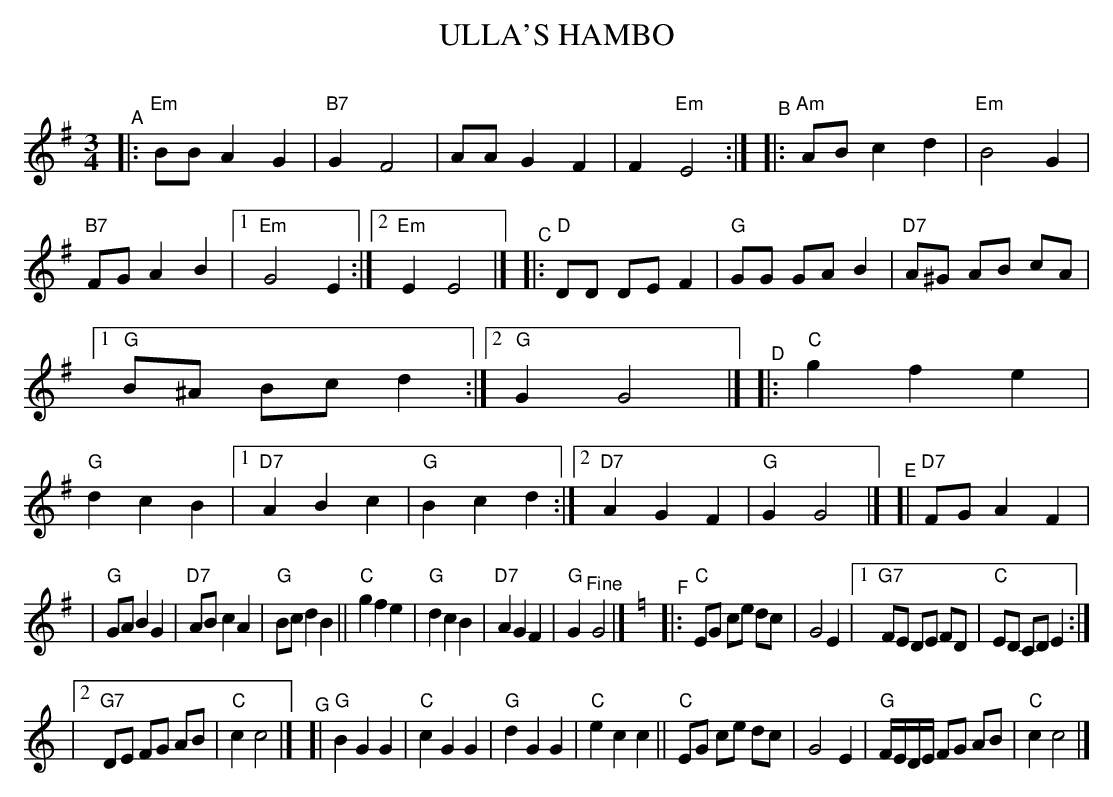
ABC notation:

X:1
T: ULLA'S HAMBO
C: % Viola Turpeinen
M: 3/4
L: 1/8
K: Em
"^A"|:\
"Em"BB A2 G2 | "B7"G2 F4 | AA G2 F2 | F2 "Em"E4 :|\
"^B"|:\
"Am"AB c2 d2 | "Em"B4 G2 | "B7"FG A2 B2 |[1 "Em"G4 E2 :|[2 "Em"E2 E4 |]\
[K:G]"^C"|:\
"D"DD DE F2 | "G"GG GA B2 | "D7"A^G AB cA |[1 "G"B^A Bc d2 :|[2 "G"G2 G4 |]\
"^D"\
|: "C"g2 f2 e2 | "G"d2 c2 B2 |[1 "D7"A2 B2 c2 | "G"B2 c2 d2 :|[2 "D7"A2 G2 F2 | "G"G2 G4 |]\
"^E"[|\
"D7"FG A2 F2 |
| "G"GA B2 G2 |"D7"AB c2 A2 | "G"Bc d2 B2 ||\
 "C"g2 f2 e2 | "G"d2 c2 B2 | "D7"A2 G2 F2 | "G"G2 "^Fine"G4 |][K:=f]\
 [K:C]"^F"|:\
 "C"EG ce dc | G4 E2 |[1 "G7"FE DE FD | "C"ED CD E2 :|
 |[2 "G7"DE FG AB | "C"c2 c4 |]\
 "^G"[|\
 "G"B2 G2  G2 | "C"c2 G2 G2 | "G"d2 G2 G2 | "C"e2 c2 c2 ||\
 "C"EG ce dc | G4 E2 | "G"F/E/D/E/ FG AB | "C"c2 c4 |]
